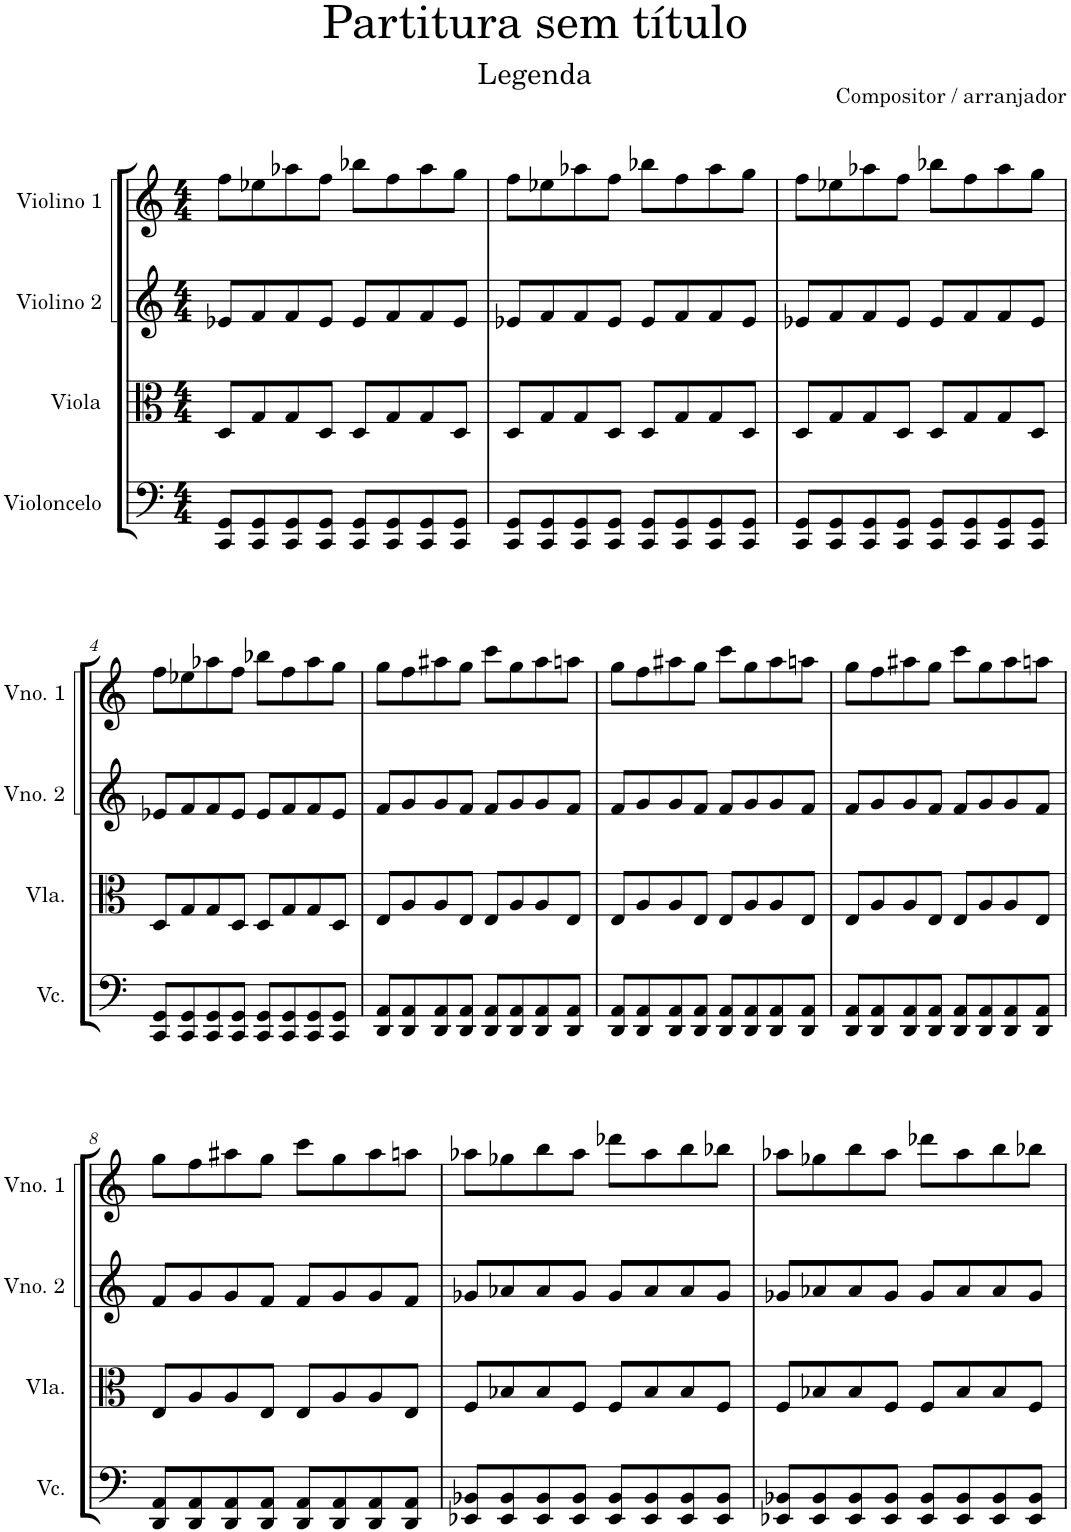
**kern	**kern	**kern	**kern
*part4	*part3	*part2	*part1
*staff4	*staff3	*staff2	*staff1
*I"Violoncelo	*I"Viola	*I"Violino 2	*I"Violino 1
*I'Vc.	*I'Vla.	*I'Vno. 2	*I'Vno. 1
*clefF4	*clefC3	*clefG2	*clefG2
*k[]	*k[]	*k[]	*k[]
*M4/4	*M4/4	*M4/4	*M4/4
=1	=1	=1	=1
8CC/ 8GG/L	8D/L	8e-X/L	8ff\L
8CC/ 8GG/	8G/	8f/	8ee-X\
8CC/ 8GG/	8G/	8f/	8aa-X\
8CC/ 8GG/J	8D/J	8e-/J	8ff\J
8CC/ 8GG/L	8D/L	8e-/L	8bb-X\L
8CC/ 8GG/	8G/	8f/	8ff\
8CC/ 8GG/	8G/	8f/	8aa-\
8CC/ 8GG/J	8D/J	8e-/J	8gg\J
=2	=2	=2	=2
8CC/ 8GG/L	8D/L	8e-X/L	8ff\L
8CC/ 8GG/	8G/	8f/	8ee-X\
8CC/ 8GG/	8G/	8f/	8aa-X\
8CC/ 8GG/J	8D/J	8e-/J	8ff\J
8CC/ 8GG/L	8D/L	8e-/L	8bb-X\L
8CC/ 8GG/	8G/	8f/	8ff\
8CC/ 8GG/	8G/	8f/	8aa-\
8CC/ 8GG/J	8D/J	8e-/J	8gg\J
=3	=3	=3	=3
8CC/ 8GG/L	8D/L	8e-X/L	8ff\L
8CC/ 8GG/	8G/	8f/	8ee-X\
8CC/ 8GG/	8G/	8f/	8aa-X\
8CC/ 8GG/J	8D/J	8e-/J	8ff\J
8CC/ 8GG/L	8D/L	8e-/L	8bb-X\L
8CC/ 8GG/	8G/	8f/	8ff\
8CC/ 8GG/	8G/	8f/	8aa-\
8CC/ 8GG/J	8D/J	8e-/J	8gg\J
!!LO:LB:g=z
=4	=4	=4	=4
8CC/ 8GG/L	8D/L	8e-X/L	8ff\L
8CC/ 8GG/	8G/	8f/	8ee-X\
8CC/ 8GG/	8G/	8f/	8aa-X\
8CC/ 8GG/J	8D/J	8e-/J	8ff\J
8CC/ 8GG/L	8D/L	8e-/L	8bb-X\L
8CC/ 8GG/	8G/	8f/	8ff\
8CC/ 8GG/	8G/	8f/	8aa-\
8CC/ 8GG/J	8D/J	8e-/J	8gg\J
=5	=5	=5	=5
8DD/ 8AA/L	8E/L	8f/L	8gg\L
8DD/ 8AA/	8A/	8g/	8ff\
8DD/ 8AA/	8A/	8g/	8aa#X\
8DD/ 8AA/J	8E/J	8f/J	8gg\J
8DD/ 8AA/L	8E/L	8f/L	8ccc\L
8DD/ 8AA/	8A/	8g/	8gg\
8DD/ 8AA/	8A/	8g/	8aa#\
8DD/ 8AA/J	8E/J	8f/J	8aan\J
=6	=6	=6	=6
8DD/ 8AA/L	8E/L	8f/L	8gg\L
8DD/ 8AA/	8A/	8g/	8ff\
8DD/ 8AA/	8A/	8g/	8aa#X\
8DD/ 8AA/J	8E/J	8f/J	8gg\J
8DD/ 8AA/L	8E/L	8f/L	8ccc\L
8DD/ 8AA/	8A/	8g/	8gg\
8DD/ 8AA/	8A/	8g/	8aa#\
8DD/ 8AA/J	8E/J	8f/J	8aan\J
=7	=7	=7	=7
8DD/ 8AA/L	8E/L	8f/L	8gg\L
8DD/ 8AA/	8A/	8g/	8ff\
8DD/ 8AA/	8A/	8g/	8aa#X\
8DD/ 8AA/J	8E/J	8f/J	8gg\J
8DD/ 8AA/L	8E/L	8f/L	8ccc\L
8DD/ 8AA/	8A/	8g/	8gg\
8DD/ 8AA/	8A/	8g/	8aa#\
8DD/ 8AA/J	8E/J	8f/J	8aan\J
!!LO:LB:g=z
=8	=8	=8	=8
8DD/ 8AA/L	8E/L	8f/L	8gg\L
8DD/ 8AA/	8A/	8g/	8ff\
8DD/ 8AA/	8A/	8g/	8aa#X\
8DD/ 8AA/J	8E/J	8f/J	8gg\J
8DD/ 8AA/L	8E/L	8f/L	8ccc\L
8DD/ 8AA/	8A/	8g/	8gg\
8DD/ 8AA/	8A/	8g/	8aa#\
8DD/ 8AA/J	8E/J	8f/J	8aan\J
=9	=9	=9	=9
8EE-X/ 8BB-X/L	8F/L	8g-X/L	8aa-X\L
8EE-/ 8BB-/	8B-X/	8a-X/	8gg-X\
8EE-/ 8BB-/	8B-/	8a-/	8bb\
8EE-/ 8BB-/J	8F/J	8g-/J	8aa-\J
8EE-/ 8BB-/L	8F/L	8g-/L	8ddd-X\L
8EE-/ 8BB-/	8B-/	8a-/	8aa-\
8EE-/ 8BB-/	8B-/	8a-/	8bb\
8EE-/ 8BB-/J	8F/J	8g-/J	8bb-X\J
=10	=10	=10	=10
8EE-X/ 8BB-X/L	8F/L	8g-X/L	8aa-X\L
8EE-/ 8BB-/	8B-X/	8a-X/	8gg-X\
8EE-/ 8BB-/	8B-/	8a-/	8bb\
8EE-/ 8BB-/J	8F/J	8g-/J	8aa-\J
8EE-/ 8BB-/L	8F/L	8g-/L	8ddd-X\L
8EE-/ 8BB-/	8B-/	8a-/	8aa-\
8EE-/ 8BB-/	8B-/	8a-/	8bb\
8EE-/ 8BB-/J	8F/J	8g-/J	8bb-X\J
=	=	=	=
*-	*-	*-	*-
